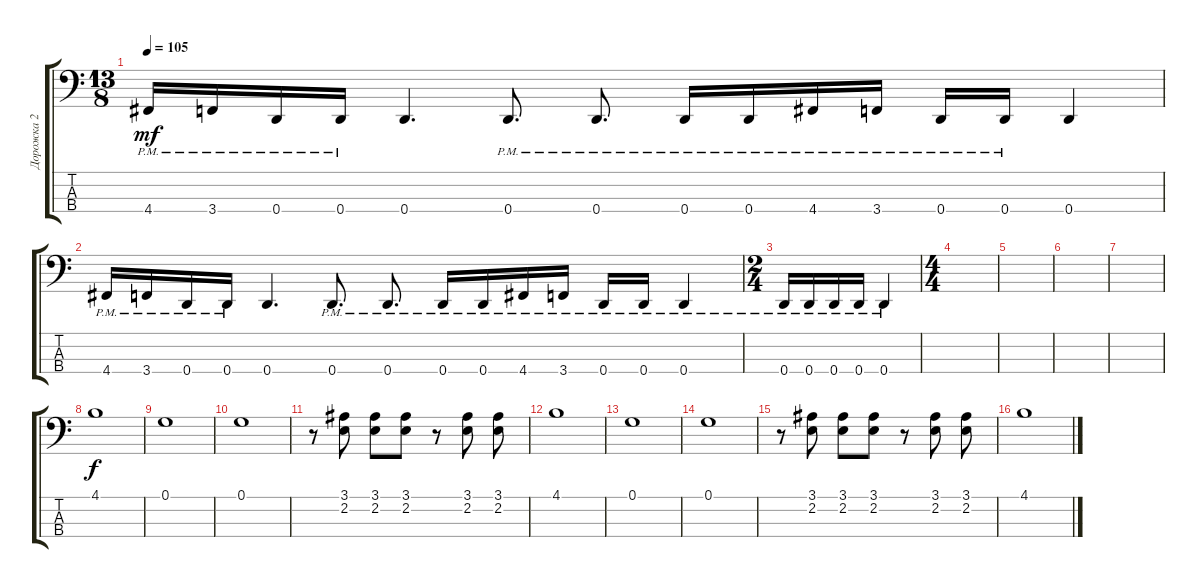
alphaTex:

\track ("Дорожка 2" "Дорожка 2") {instrument electricbassfinger}
\staff {score tabs}
\tuning (G2 D2 A1 D1) {hide}
\ts (13 8)
\tempo 105
\clef f4
\ks c
4.4{pm}.16{dy mf} 3.4{pm}.16 0.4{pm}.16 0.4{pm}.16 0.4.4{d} 0.4{pm}.8{d} 0.4{pm}.8{d} 0.4{pm}.16 0.4{pm}.16 4.4{pm}.16 3.4{pm}.16 0.4{pm}.16 0.4{pm}.16 0.4.4 |
4.4{pm}.16 3.4{pm}.16 0.4{pm}.16 0.4{pm}.16 0.4.4{d} 0.4{pm}.8{d} 0.4{pm}.8{d} 0.4{pm}.16 0.4{pm}.16 4.4{pm}.16 3.4{pm}.16 0.4{pm}.16 0.4{pm}.16 0.4{pm}.4 |
\ts (2 4)
0.4{pm}.16 0.4{pm}.16 0.4{pm}.16 0.4{pm}.16 0.4{pm}.4 |
\ts (4 4)
|
|
|
|
4.1.1{dy f} |
0.1.1 |
0.1.1 |
r.8 (3.1 2.2).8 (3.1 2.2).8 (3.1 2.2).8 r.8 (3.1 2.2).8 (3.1 2.2).8 |
4.1.1 |
0.1.1 |
0.1.1 |
r.8 (3.1 2.2).8 (3.1 2.2).8 (3.1 2.2).8 r.8 (3.1 2.2).8 (3.1 2.2).8 |
4.1.1
